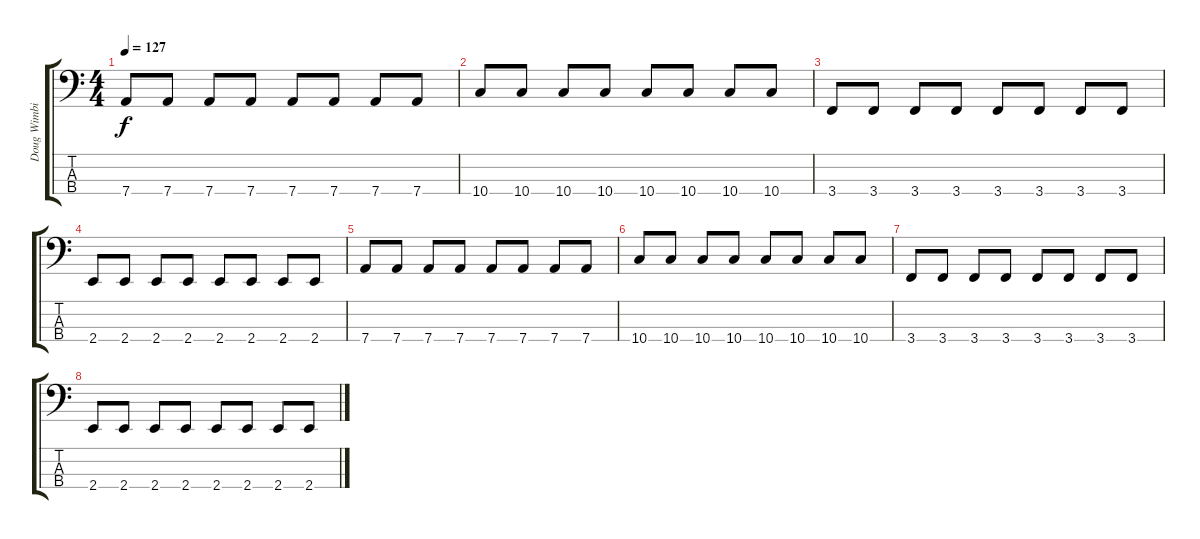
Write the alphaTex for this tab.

\track ("Doug Wimbish" "Doug Wimbi") {instrument electricbassfinger}
\staff {score tabs}
\tuning (F2 C2 G1 D1) {hide}
\ts (4 4)
\tempo 127
\clef f4
\ks c
7.4.8{dy f} 7.4.8 7.4.8 7.4.8 7.4.8 7.4.8 7.4.8 7.4.8 |
10.4.8 10.4.8 10.4.8 10.4.8 10.4.8 10.4.8 10.4.8 10.4.8 |
3.4.8 3.4.8 3.4.8 3.4.8 3.4.8 3.4.8 3.4.8 3.4.8 |
2.4.8 2.4.8 2.4.8 2.4.8 2.4.8 2.4.8 2.4.8 2.4.8 |
7.4.8 7.4.8 7.4.8 7.4.8 7.4.8 7.4.8 7.4.8 7.4.8 |
10.4.8 10.4.8 10.4.8 10.4.8 10.4.8 10.4.8 10.4.8 10.4.8 |
3.4.8 3.4.8 3.4.8 3.4.8 3.4.8 3.4.8 3.4.8 3.4.8 |
2.4.8 2.4.8 2.4.8 2.4.8 2.4.8 2.4.8 2.4.8 2.4.8
